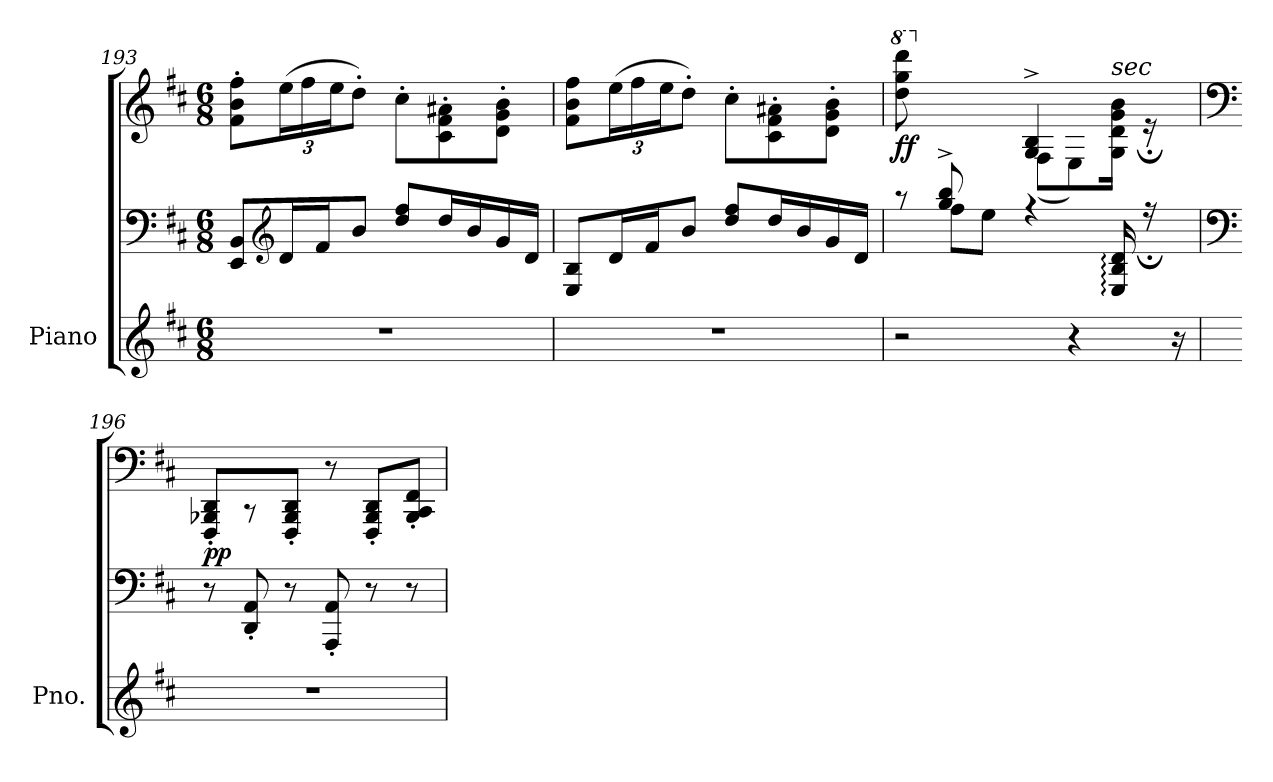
**kern	**kern	**kern	**dynam
*part1	*part1	*part1	*part1
*staff3	*staff2	*staff1	*staff1/2/3
*I"Piano	*	*	*
*I'Pno.	*	*	*
*clefG2	*clefF4	*clefG2	*
*k[f#c#]	*k[f#c#]	*k[f#c#]	*
*D:	*D:	*D:	*
*M6/8	*M6/8	*M6/8	*
=193	=193	=193	=193
2.r	8EE/ 8BB/L	8f#\' 8b\' 8ff#\'L	.
*	*clefG2	*	*
*	*	*Xbrackettup	*
.	16d/L	(>24ee\L	.
.	.	24ff#\	.
.	16f#/J	.	.
.	.	24ee\J	.
.	8b/J	8dd'\J)	.
.	8dd/ 8ff#/L	8cc#'\L	.
.	16dd/L	8c#\' 8f#\' 8a#X\'	.
.	16b/	.	.
.	16g/	8d\' 8g\' 8b\'J	.
.	16d/JJ	.	.
!!LO:LB:g=z
=194	=194	=194	=194
2.r	8E/ 8B/L	8f#\ 8b\ 8ff#\L	.
.	16d/L	(>24ee\L	.
.	.	24ff#\	.
.	16f#/J	.	.
.	.	24ee\J	.
.	8b/J	8dd'\J)	.
.	8dd/ 8ff#/L	8cc#'\L	.
.	16dd/L	8c#\' 8f#\' 8a#X\'	.
.	16b/	.	.
.	16g/	8d\' 8g\' 8b\'J	.
.	16d/JJ	.	.
=195	=195	=195	=195
*	*^	*	*
*	*	*	*8va	*
*	*	*	*^	*
!	!	!	!	!	!LO:DY:b
2r	8raa	8ryy	8ddd\ 8ggg\ 8dddd\	4.ryy	ff
*	*	*	*X8va	*	*
.	8gg/^ 8bb/^	8ff#\L	4ryy	.	.
.	2ryy	8ee\J	.	.	.
.	.	4rff	4G/^ 4B/^	(<8F#\L	.
4r	.	.	.	8E\)	.
!	!	!	!LO:TX:a:i:t=sec	!	!
.	.	16E/: 16B/: 16d/:	8.ryy	16G\ 16d\ 16g\ 16b\Jk	.
.	.	16r;<ff	.	16r;<e	.
16r	16ryy	16ryy	.	16ryy	.
*	*v	*v	*	*	*
*	*	*v	*v	*
=196	=196	=196	=196
*	*clefF4	*clefF4	*
*	*^	*^	*
!	!	!	!	!	!LO:DY:b
*	*v	*v	*	*	*
*	*	*v	*v	*
2.r	8r	8FFF#i/' 8BBB-X/' 8DD/'L	pp
.	8DD/' 8AA/'	8r	.
.	8r	8FFF#/' 8BBB-/' 8DD/'J	.
.	8AAA/' 8AA/'	8r	.
.	8r	8FFF#/' 8BBB-/' 8DD/'L	.
.	8r	8BBB-/' 8CC#/' 8FF#/'J	.
=	=	=	=
*-	*-	*-	*-
